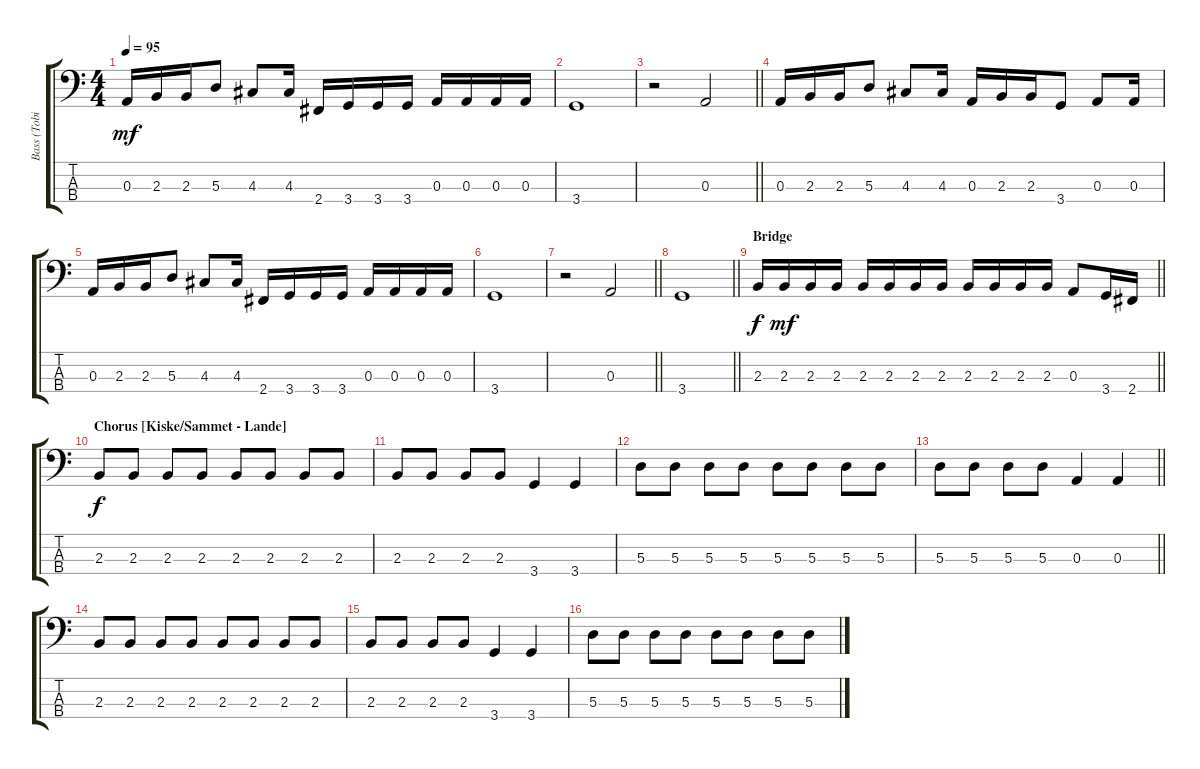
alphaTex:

\track ("Bass (Tobias Sammet)" "Bass (Tobi") {instrument electricbassfinger}
\staff {score tabs}
\tuning (G2 D2 A1 E1) {hide}
\ts (4 4)
\tempo 95
\clef f4
\ks c
0.3.16{dy mf} 2.3.16 2.3.16 5.3.8 4.3.8 4.3.16 2.4.16 3.4.16 3.4.16 3.4.16 0.3.16 0.3.16 0.3.16 0.3.16 |
3.4.1 |
\barLineRight lightlight
r.2 0.3.2 |
0.3.16 2.3.16 2.3.16 5.3.8 4.3.8 4.3.16 0.3.16 2.3.16 2.3.16 3.4.8 0.3.8 0.3.16 |
0.3.16 2.3.16 2.3.16 5.3.8 4.3.8 4.3.16 2.4.16 3.4.16 3.4.16 3.4.16 0.3.16 0.3.16 0.3.16 0.3.16 |
3.4.1 |
\barLineRight lightlight
r.2 0.3.2 |
\barLineRight lightlight
3.4.1 |
\section ("" "Bridge")
\barLineRight lightlight
2.3.16{dy f} 2.3.16{dy mf} 2.3.16 2.3.16 2.3.16 2.3.16 2.3.16 2.3.16 2.3.16 2.3.16 2.3.16 2.3.16 0.3.8 3.4.16 2.4.16 |
\section ("" "Chorus [Kiske/Sammet - Lande]")
2.3.8{dy f} 2.3.8 2.3.8 2.3.8 2.3.8 2.3.8 2.3.8 2.3.8 |
2.3.8 2.3.8 2.3.8 2.3.8 3.4.4 3.4.4 |
5.3.8 5.3.8 5.3.8 5.3.8 5.3.8 5.3.8 5.3.8 5.3.8 |
\barLineRight lightlight
5.3.8 5.3.8 5.3.8 5.3.8 0.3.4 0.3.4 |
2.3.8 2.3.8 2.3.8 2.3.8 2.3.8 2.3.8 2.3.8 2.3.8 |
2.3.8 2.3.8 2.3.8 2.3.8 3.4.4 3.4.4 |
5.3.8 5.3.8 5.3.8 5.3.8 5.3.8 5.3.8 5.3.8 5.3.8
